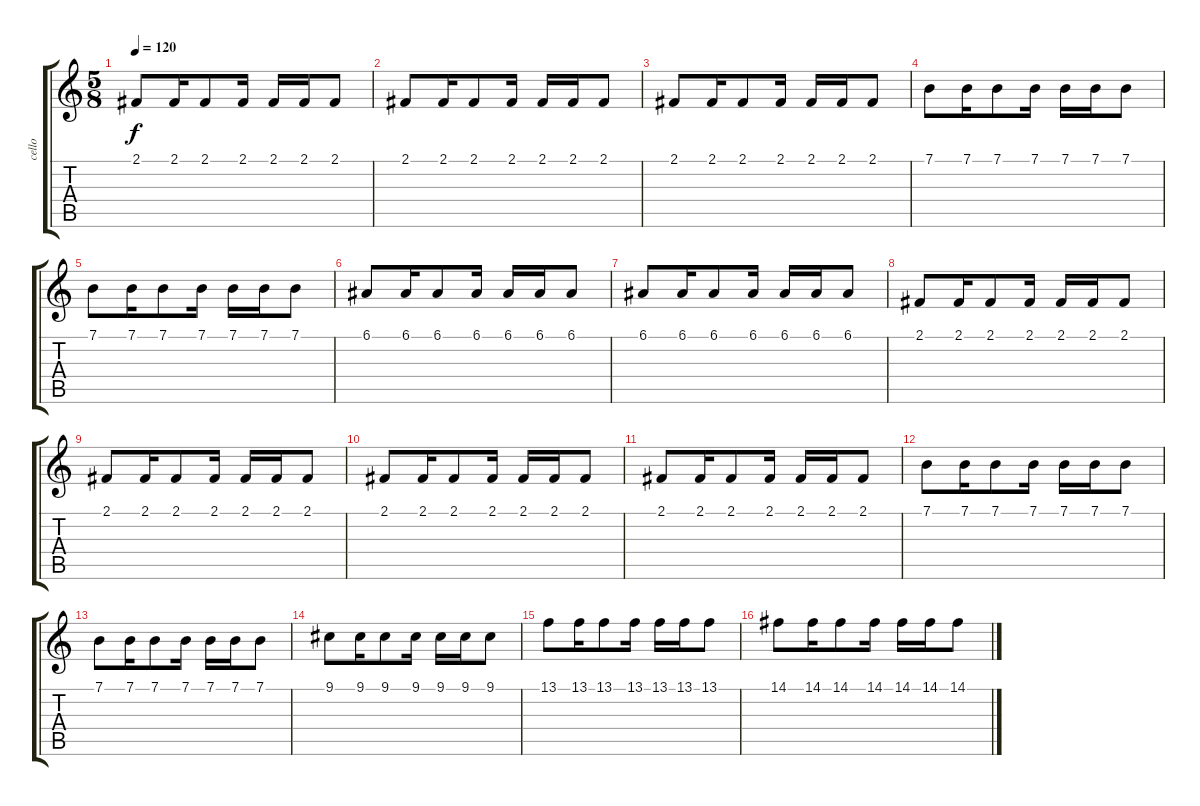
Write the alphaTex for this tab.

\track ("cello" "cello") {instrument cello}
\staff {score tabs}
\tuning (E4 B3 G3 D3 A2 E2) {hide}
\ts (5 8)
\tempo 120
\clef g2
\ks c
2.1.8{dy f} 2.1.16 2.1.8 2.1.16 2.1.16 2.1.16 2.1.8 |
2.1.8 2.1.16 2.1.8 2.1.16 2.1.16 2.1.16 2.1.8 |
2.1.8 2.1.16 2.1.8 2.1.16 2.1.16 2.1.16 2.1.8 |
7.1.8 7.1.16 7.1.8 7.1.16 7.1.16 7.1.16 7.1.8 |
7.1.8 7.1.16 7.1.8 7.1.16 7.1.16 7.1.16 7.1.8 |
6.1.8 6.1.16 6.1.8 6.1.16 6.1.16 6.1.16 6.1.8 |
6.1.8 6.1.16 6.1.8 6.1.16 6.1.16 6.1.16 6.1.8 |
2.1.8 2.1.16 2.1.8 2.1.16 2.1.16 2.1.16 2.1.8 |
2.1.8 2.1.16 2.1.8 2.1.16 2.1.16 2.1.16 2.1.8 |
2.1.8 2.1.16 2.1.8 2.1.16 2.1.16 2.1.16 2.1.8 |
2.1.8 2.1.16 2.1.8 2.1.16 2.1.16 2.1.16 2.1.8 |
7.1.8 7.1.16 7.1.8 7.1.16 7.1.16 7.1.16 7.1.8 |
7.1.8 7.1.16 7.1.8 7.1.16 7.1.16 7.1.16 7.1.8 |
9.1.8 9.1.16 9.1.8 9.1.16 9.1.16 9.1.16 9.1.8 |
13.1.8 13.1.16 13.1.8 13.1.16 13.1.16 13.1.16 13.1.8 |
14.1.8 14.1.16 14.1.8 14.1.16 14.1.16 14.1.16 14.1.8
